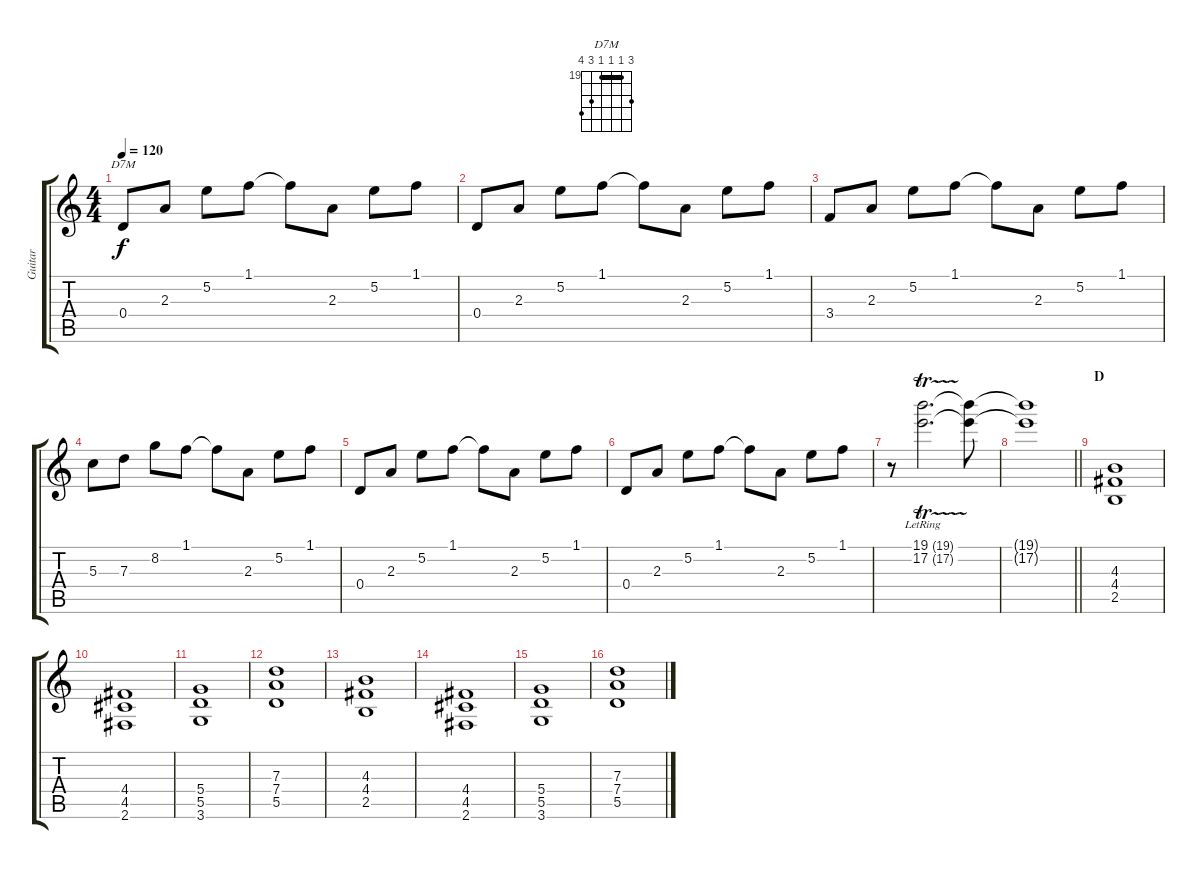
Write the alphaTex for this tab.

\track ("Guitar" "Guitar") {instrument electricguitarclean}
\staff {score tabs}
\tuning (E4 B3 G3 D3 A2 E2) {hide}
\chord ("D7M" 21 19 19 19 21 22) {firstfret 19 barre 19}
\ts (4 4)
\tempo 120
\clef g2
\ks c
0.4.8{ch "D7M" dy f instrument electricguitarclean} 2.3.8 5.2.8 1.1.8 1.1{t}.8 2.3.8 5.2.8 1.1.8 |
0.4.8{instrument electricguitarclean} 2.3.8 5.2.8 1.1.8 1.1{t}.8 2.3.8 5.2.8 1.1.8 |
3.4.8{instrument electricguitarclean} 2.3.8 5.2.8 1.1.8 1.1{t}.8 2.3.8 5.2.8 1.1.8 |
5.3.8{instrument electricguitarclean} 7.3.8 8.2.8 1.1.8 1.1{t}.8 2.3.8 5.2.8 1.1.8 |
0.4.8{instrument electricguitarclean} 2.3.8 5.2.8 1.1.8 1.1{t}.8 2.3.8 5.2.8 1.1.8 |
0.4.8{instrument electricguitarclean} 2.3.8 5.2.8 1.1.8 1.1{t}.8 2.3.8 5.2.8 1.1.8 |
r.8{volume 0} (19.1{tr (19 32)} 17.2{tr (17 16) lr}).2{d volume 16 instrument electricguitarclean} (19.1{t} 17.2{t}).8 |
\barLineRight lightlight
(19.1{t} 17.2{t}).1 |
\section ("" "D")
(4.3 4.4 2.5).1{volume 6} |
(4.4 4.5 2.6).1 |
(5.4 5.5 3.6).1 |
(7.3 7.4 5.5).1 |
(4.3 4.4 2.5).1 |
(4.4 4.5 2.6).1 |
(5.4 5.5 3.6).1 |
(7.3 7.4 5.5).1
